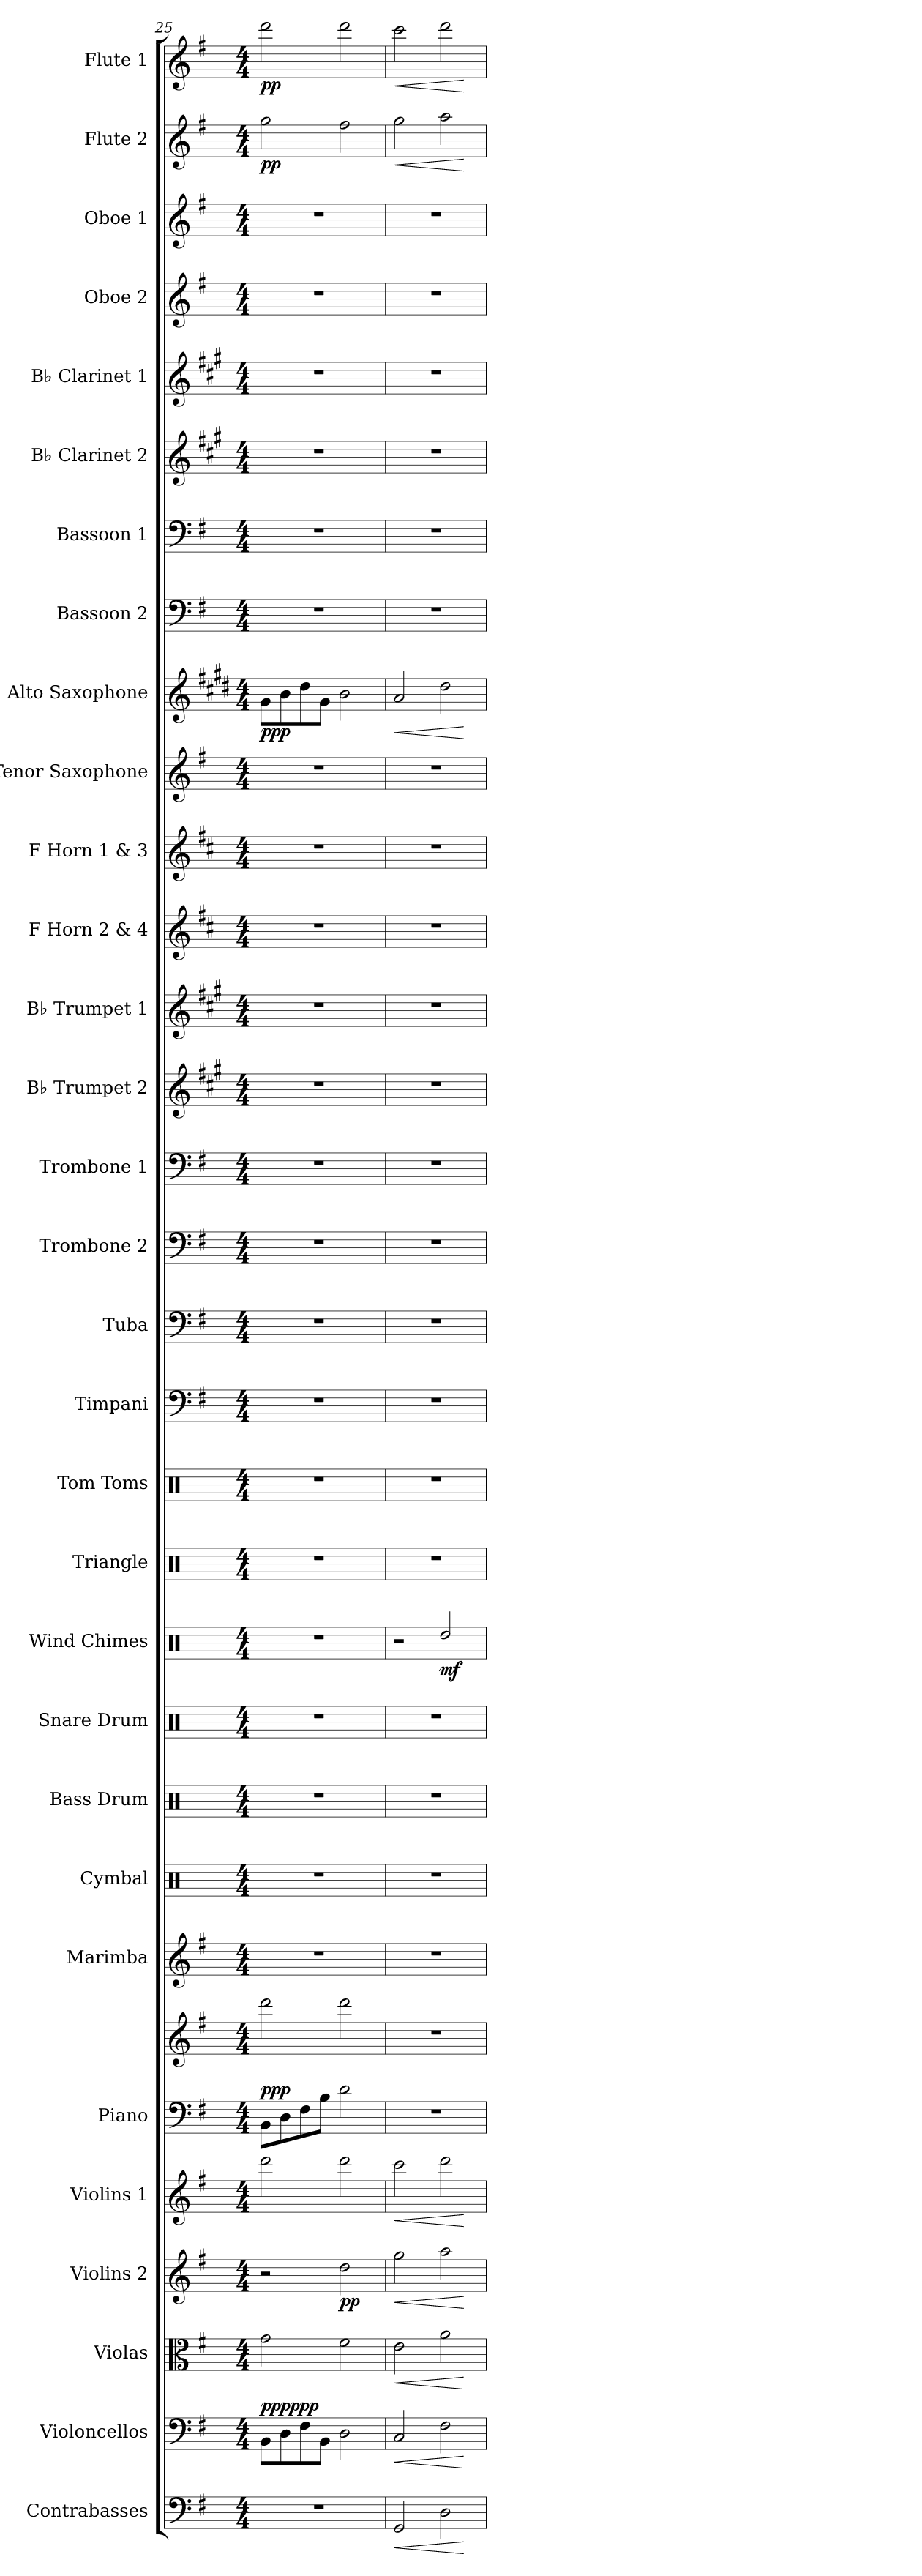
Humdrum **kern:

**kern	**dynam	**kern	**dynam	**kern	**dynam	**kern	**dynam	**kern	**dynam	**kern	**kern	**dynam	**kern	**kern	**kern	**kern	**kern	**dynam	**kern	**kern	**kern	**kern	**kern	**kern	**kern	**kern	**kern	**kern	**kern	**kern	**dynam	**kern	**kern	**kern	**kern	**kern	**kern	**kern	**dynam	**kern	**dynam
*part31	*part31	*part30	*part30	*part29	*part29	*part28	*part28	*part27	*part27	*part26	*part26	*part26	*part25	*part24	*part23	*part22	*part21	*part21	*part20	*part19	*part18	*part17	*part16	*part15	*part14	*part13	*part12	*part11	*part10	*part9	*part9	*part8	*part7	*part6	*part5	*part4	*part3	*part2	*part2	*part1	*part1
*staff32	*staff32	*staff31	*staff31	*staff30	*staff30	*staff29	*staff29	*staff28	*staff28	*staff27	*staff26	*staff26/27	*staff25	*staff24	*staff23	*staff22	*staff21	*staff21	*staff20	*staff19	*staff18	*staff17	*staff16	*staff15	*staff14	*staff13	*staff12	*staff11	*staff10	*staff9	*staff9	*staff8	*staff7	*staff6	*staff5	*staff4	*staff3	*staff2	*staff2	*staff1	*staff1
*I"Contrabasses	*	*I"Violoncellos	*	*I"Violas	*	*I"Violins 2	*	*I"Violins 1	*	*I"Piano	*	*	*I"Marimba	*I"Cymbal	*I"Bass Drum	*I"Snare Drum	*I"Wind Chimes	*	*I"Triangle	*I"Tom Toms	*I"Timpani	*I"Tuba	*I"Trombone 2	*I"Trombone 1	*I"B♭ Trumpet 2	*I"B♭ Trumpet 1	*I"F Horn 2 &amp; 4	*I"F Horn 1 &amp; 3	*I"Tenor Saxophone	*I"Alto Saxophone	*	*I"Bassoon 2	*I"Bassoon 1	*I"B♭ Clarinet 2	*I"B♭ Clarinet 1	*I"Oboe 2	*I"Oboe 1	*I"Flute 2	*	*I"Flute 1	*
*I'Cbs.	*	*I'Vcs.	*	*I'Vlas.	*	*I'Vlns. 2	*	*I'Vlns. 1	*	*I'Pno.	*	*	*I'Mrm.	*I'Cym.	*I'B. Dr.	*I'Sn. Dr.	*I'Wd. Ch.	*	*I'Trgl.	*I'Toms	*I'Timp.	*I'Tba.	*I'Tbn. 2	*I'Tbn. 1	*I'B♭ Tpt. 2	*I'B♭ Tpt. 1	*I'F Hn. 2 4	*I'F Hn. 1 3	*I'T. Sax.	*I'A. Sax.	*	*I'Bsn. 2	*I'Bsn. 1	*I'B♭ Cl. 2	*I'B♭ Cl. 1	*I'Ob. 2	*I'Ob. 1	*I'Fl. 2	*	*I'Fl. 1	*
*clefF4	*	*clefF4	*	*clefC3	*	*clefG2	*	*clefG2	*	*clefF4	*clefG2	*	*clefG2	*clefX	*clefX	*clefX	*clefX	*	*clefX	*clefX	*clefF4	*clefF4	*clefF4	*clefF4	*clefG2	*clefG2	*clefG2	*clefG2	*clefG2	*clefG2	*	*clefF4	*clefF4	*clefG2	*clefG2	*clefG2	*clefG2	*clefG2	*	*clefG2	*
*ITrd7c12	*	*	*	*	*	*	*	*	*	*	*	*	*	*	*	*	*	*	*	*	*	*	*	*	*ITrd1c2	*ITrd1c2	*ITrd4c7	*ITrd4c7	*ITrd8c14	*ITrd5c9	*	*	*	*ITrd1c2	*ITrd1c2	*	*	*	*	*	*
*k[f#]	*	*k[f#]	*	*k[f#]	*	*k[f#]	*	*k[f#]	*	*k[f#]	*k[f#]	*	*k[f#]	*k[]	*k[]	*k[]	*k[]	*	*k[]	*k[]	*k[f#]	*k[f#]	*k[f#]	*k[f#]	*k[f#]	*k[f#]	*k[f#]	*k[f#]	*k[f#]	*k[f#]	*	*k[f#]	*k[f#]	*k[f#]	*k[f#]	*k[f#]	*k[f#]	*k[f#]	*	*k[f#]	*
*M4/4	*	*M4/4	*	*M4/4	*	*M4/4	*	*M4/4	*	*M4/4	*M4/4	*	*M4/4	*M4/4	*M4/4	*M4/4	*M4/4	*	*M4/4	*M4/4	*M4/4	*M4/4	*M4/4	*M4/4	*M4/4	*M4/4	*M4/4	*M4/4	*M4/4	*M4/4	*	*M4/4	*M4/4	*M4/4	*M4/4	*M4/4	*M4/4	*M4/4	*	*M4/4	*
=25	=25	=25	=25	=25	=25	=25	=25	=25	=25	=25	=25	=25	=25	=25	=25	=25	=25	=25	=25	=25	=25	=25	=25	=25	=25	=25	=25	=25	=25	=25	=25	=25	=25	=25	=25	=25	=25	=25	=25	=25	=25
!	!	!	!LO:DY:b	!	!	!	!	!	!	!	!	!	!	!	!	!	!	!	!	!	!	!	!	!	!	!	!	!	!	!	!	!	!	!	!	!	!	!	!	!	!
!	!	!	!LO:DY:n=1:a	!	!	!	!	!	!	!	!	!LO:DY:a=2	!	!	!	!	!	!	!	!	!	!	!	!	!	!	!	!	!	!	!LO:DY:b	!	!	!	!	!	!	!	!LO:DY:b	!	!LO:DY:b
1r	.	8BB\L	ppp ppp	2g\	.	2r	.	2ddd\	.	8BB\L	2ddd\	ppp	1r	1r	1r	1r	1r	.	1r	1r	1r	1r	1r	1r	1r	1r	1r	1r	1r	8B\L	ppp	1r	1r	1r	1r	1r	1r	2gg\	pp	2ddd\	pp
.	.	8D\	.	.	.	.	.	.	.	8D\	.	.	.	.	.	.	.	.	.	.	.	.	.	.	.	.	.	.	.	8d\	.	.	.	.	.	.	.	.	.	.	.
.	.	8F#\	.	.	.	.	.	.	.	8F#\	.	.	.	.	.	.	.	.	.	.	.	.	.	.	.	.	.	.	.	8f#\	.	.	.	.	.	.	.	.	.	.	.
.	.	8BB\J	.	.	.	.	.	.	.	8B\J	.	.	.	.	.	.	.	.	.	.	.	.	.	.	.	.	.	.	.	8B\J	.	.	.	.	.	.	.	.	.	.	.
!	!	!	!	!	!	!	!LO:DY:b	!	!	!	!	!	!	!	!	!	!	!	!	!	!	!	!	!	!	!	!	!	!	!	!	!	!	!	!	!	!	!	!	!	!
.	.	2D\	.	2f#\	.	2dd\	pp	2ddd\	.	2d\	2ddd\	.	.	.	.	.	.	.	.	.	.	.	.	.	.	.	.	.	.	2d\	.	.	.	.	.	.	.	2ff#\	.	2ddd\	.
=26	=26	=26	=26	=26	=26	=26	=26	=26	=26	=26	=26	=26	=26	=26	=26	=26	=26	=26	=26	=26	=26	=26	=26	=26	=26	=26	=26	=26	=26	=26	=26	=26	=26	=26	=26	=26	=26	=26	=26	=26	=26
*	*	*	*	*	*	*	*	*	*	*	*	*	*	*	*	*	*	*	*	*	*	*	*	*	*	*	*	*	*	*	*	*	*	*	*	*	*	*	*	*MM64	*
!	!LO:HP:b	!	!LO:HP:b	!	!LO:HP:b	!	!LO:HP:b	!	!LO:HP:b	!	!	!	!	!	!	!	!	!	!	!	!	!	!	!	!	!	!	!	!	!	!LO:HP:b	!	!	!	!	!	!	!	!LO:HP:b	!	!LO:HP:b
2GGG/	<	2C/	<	2e\	<	2gg\	<	2ccc\	<	1r	1r	.	1r	1r	1r	1r	2r	.	1r	1r	1r	1r	1r	1r	1r	1r	1r	1r	1r	2c/	<	1r	1r	1r	1r	1r	1r	2gg\	<	2ccc\	<
*	*	*	*	*	*	*	*	*	*	*	*	*	*	*	*	*	*	*	*	*	*	*	*	*	*	*	*	*	*	*	*	*	*	*	*	*	*	*	*	*MM62	*
!	!	!	!	!	!	!	!	!	!	!	!	!	!	!	!	!	!	!LO:DY:b	!	!	!	!	!	!	!	!	!	!	!	!	!	!	!	!	!	!	!	!	!	!	!
2DD\	.	2F#\	.	2a\	.	2aa\	.	2ddd\	.	.	.	.	.	.	.	.	2Rdd/	mf	.	.	.	.	.	.	.	.	.	.	.	2f#\	.	.	.	.	.	.	.	2aa\	.	2ddd\	.
.	[	.	[	.	[	.	[	.	[	.	.	.	.	.	.	.	.	.	.	.	.	.	.	.	.	.	.	.	.	.	[	.	.	.	.	.	.	.	[	.	[
=	=	=	=	=	=	=	=	=	=	=	=	=	=	=	=	=	=	=	=	=	=	=	=	=	=	=	=	=	=	=	=	=	=	=	=	=	=	=	=	=	=
*-	*-	*-	*-	*-	*-	*-	*-	*-	*-	*-	*-	*-	*-	*-	*-	*-	*-	*-	*-	*-	*-	*-	*-	*-	*-	*-	*-	*-	*-	*-	*-	*-	*-	*-	*-	*-	*-	*-	*-	*-	*-
